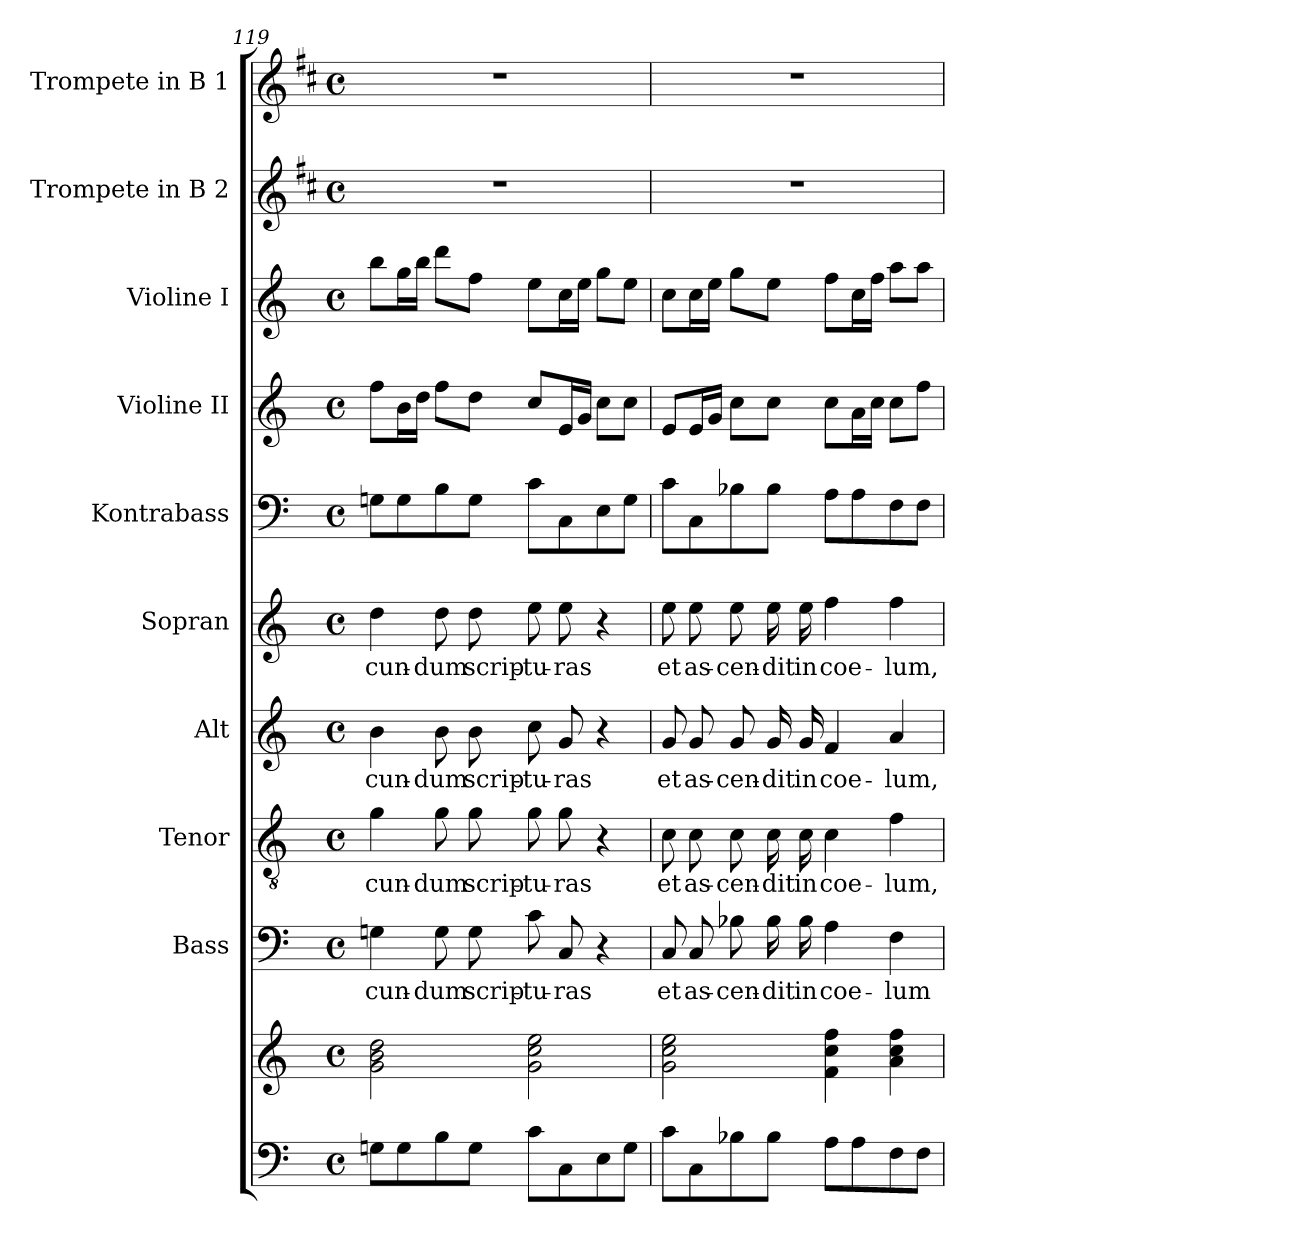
**kern	**kern	**kern	**text	**kern	**text	**kern	**text	**kern	**text	**kern	**kern	**kern	**kern	**kern
*part10	*part10	*part9	*part9	*part8	*part8	*part7	*part7	*part6	*part6	*part5	*part4	*part3	*part2	*part1
*staff11	*staff10	*staff9	*staff9	*staff8	*staff8	*staff7	*staff7	*staff6	*staff6	*staff5	*staff4	*staff3	*staff2	*staff1
*	*	*I"Bass	*	*I"Tenor	*	*I"Alt	*	*I"Sopran	*	*I"Kontrabass	*I"Violine II	*I"Violine I	*I"Trompete in B 2	*I"Trompete in B 1
*	*	*I'B.	*	*I'T.	*	*I'A.	*	*I'S.	*	*I'Kb.	*I'Vl. II	*I'Vl. I	*I'Tr. 2	*I'Tr. 1
*clefF4	*clefG2	*clefF4	*	*clefGv2	*	*clefG2	*	*clefG2	*	*clefF4	*clefG2	*clefG2	*clefG2	*clefG2
*	*	*	*	*	*	*	*	*	*	*ITrd7c12	*	*	*ITrd1c2	*ITrd1c2
*k[]	*k[]	*k[]	*	*k[]	*	*k[]	*	*k[]	*	*k[]	*k[]	*k[]	*k[]	*k[]
*C:	*C:	*C:	*	*C:	*	*C:	*	*C:	*	*C:	*C:	*C:	*C:	*C:
*M4/4	*M4/4	*M4/4	*	*M4/4	*	*M4/4	*	*M4/4	*	*M4/4	*M4/4	*M4/4	*M4/4	*M4/4
*met(c)	*met(c)	*met(c)	*	*met(c)	*	*met(c)	*	*met(c)	*	*met(c)	*met(c)	*met(c)	*met(c)	*met(c)
=119	=119	=119	=119	=119	=119	=119	=119	=119	=119	=119	=119	=119	=119	=119
!	!	!	!LO:LY:b	!	!LO:LY:b	!	!LO:LY:b	!	!LO:LY:b	!	!	!	!	!
8Gn\L	2g\ 2b\ 2dd\	4Gn\	-cun-	4g\	-cun-	4b\	-cun-	4dd\	-cun-	8GGn\L	8ff\L	8bb\L	1r	1r
8G\	.	.	.	.	.	.	.	.	.	8GG\	16b\L	16gg\L	.	.
.	.	.	.	.	.	.	.	.	.	.	16dd\JJ	16bb\JJ	.	.
!	!	!	!LO:LY:b	!	!LO:LY:b	!	!LO:LY:b	!	!LO:LY:b	!	!	!	!	!
8B\	.	8G\	-dum	8g\	-dum	8b\	-dum	8dd\	-dum	8BB\	8ff\L	8ddd\L	.	.
!	!	!	!LO:LY:b	!	!LO:LY:b	!	!LO:LY:b	!	!LO:LY:b	!	!	!	!	!
8G\J	.	8G\	scrip-	8g\	scrip-	8b\	scrip-	8dd\	scrip-	8GG\J	8dd\J	8ff\J	.	.
!	!	!	!LO:LY:b	!	!LO:LY:b	!	!LO:LY:b	!	!LO:LY:b	!	!	!	!	!
8c\L	2g\ 2cc\ 2ee\	8c\	-tu-	8g\	-tu-	8cc\	-tu-	8ee\	-tu-	8C\L	8cc/L	8ee\L	.	.
!	!	!	!LO:LY:b	!	!LO:LY:b	!	!LO:LY:b	!	!LO:LY:b	!	!	!	!	!
8C\	.	8C/	-ras	8g\	-ras	8g/	-ras	8ee\	-ras	8CC\	16e/L	16cc\L	.	.
.	.	.	.	.	.	.	.	.	.	.	16g/JJ	16ee\JJ	.	.
8E\	.	4r	.	4r	.	4r	.	4r	.	8EE\	8cc\L	8gg\L	.	.
8G\J	.	.	.	.	.	.	.	.	.	8GG\J	8cc\J	8ee\J	.	.
=120	=120	=120	=120	=120	=120	=120	=120	=120	=120	=120	=120	=120	=120	=120
!	!	!	!LO:LY:b	!	!LO:LY:b	!	!LO:LY:b	!	!LO:LY:b	!	!	!	!	!
8c\L	2g\ 2cc\ 2ee\	8C/	et	8c\	et	8g/	et	8ee\	et	8C\L	8e/L	8cc\L	1r	1r
!	!	!	!LO:LY:b	!	!LO:LY:b	!	!LO:LY:b	!	!LO:LY:b	!	!	!	!	!
8C\	.	8C/	as-	8c\	as-	8g/	as-	8ee\	as-	8CC\	16e/L	16cc\L	.	.
.	.	.	.	.	.	.	.	.	.	.	16g/JJ	16ee\JJ	.	.
!	!	!	!LO:LY:b	!	!LO:LY:b	!	!LO:LY:b	!	!LO:LY:b	!	!	!	!	!
8B-X\	.	8B-X\	-cen-	8c\	-cen-	8g/	-cen-	8ee\	-cen-	8BB-X\	8cc\L	8gg\L	.	.
!	!	!	!LO:LY:b	!	!LO:LY:b	!	!LO:LY:b	!	!LO:LY:b	!	!	!	!	!
8B-\J	.	16B-\	-dit	16c\	-dit	16g/	-dit	16ee\	-dit	8BB-\J	8cc\J	8ee\J	.	.
!	!	!	!LO:LY:b	!	!LO:LY:b	!	!LO:LY:b	!	!LO:LY:b	!	!	!	!	!
.	.	16B-\	in	16c\	in	16g/	in	16ee\	in	.	.	.	.	.
!	!	!	!LO:LY:b	!	!LO:LY:b	!	!LO:LY:b	!	!LO:LY:b	!	!	!	!	!
8A\L	4f\ 4cc\ 4ff\	4A\	coe-	4c\	coe-	4f/	coe-	4ff\	coe-	8AA\L	8cc\L	8ff\L	.	.
8A\	.	.	.	.	.	.	.	.	.	8AA\	16a\L	16cc\L	.	.
.	.	.	.	.	.	.	.	.	.	.	16cc\JJ	16ff\JJ	.	.
!	!	!	!LO:LY:b	!	!LO:LY:b	!	!LO:LY:b	!	!LO:LY:b	!	!	!	!	!
8F\	4a\ 4cc\ 4ff\	4F\	-lum	4f\	-lum,	4a/	-lum,	4ff\	-lum,	8FF\	8cc\L	8aa\L	.	.
8F\J	.	.	.	.	.	.	.	.	.	8FF\J	8ff\J	8aa\J	.	.
=	=	=	=	=	=	=	=	=	=	=	=	=	=	=
*-	*-	*-	*-	*-	*-	*-	*-	*-	*-	*-	*-	*-	*-	*-
